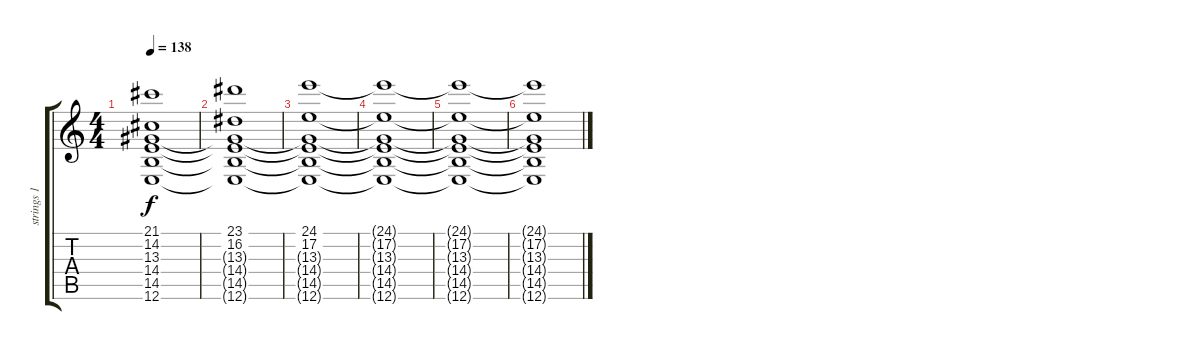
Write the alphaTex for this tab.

\track ("strings 1" "strings 1") {instrument stringensemble1}
\staff {score tabs}
\tuning (E4 B3 G3 D3 A2 E2) {hide}
\ts (4 4)
\tempo 138
\clef g2
\ks c
(21.1 14.2 13.3{t} 14.4{t} 14.5{t} 12.6{t}).1{dy f} |
(23.1 16.2 13.3{t} 14.4{t} 14.5{t} 12.6{t}).1 |
(24.1 17.2 13.3{t} 14.4{t} 14.5{t} 12.6{t}).1{volume 0} |
(24.1{t} 17.2{t} 13.3{t} 14.4{t} 14.5{t} 12.6{t}).1 |
(24.1{t} 17.2{t} 13.3{t} 14.4{t} 14.5{t} 12.6{t}).1 |
(24.1{t} 17.2{t} 13.3{t} 14.4{t} 14.5{t} 12.6{t}).1
